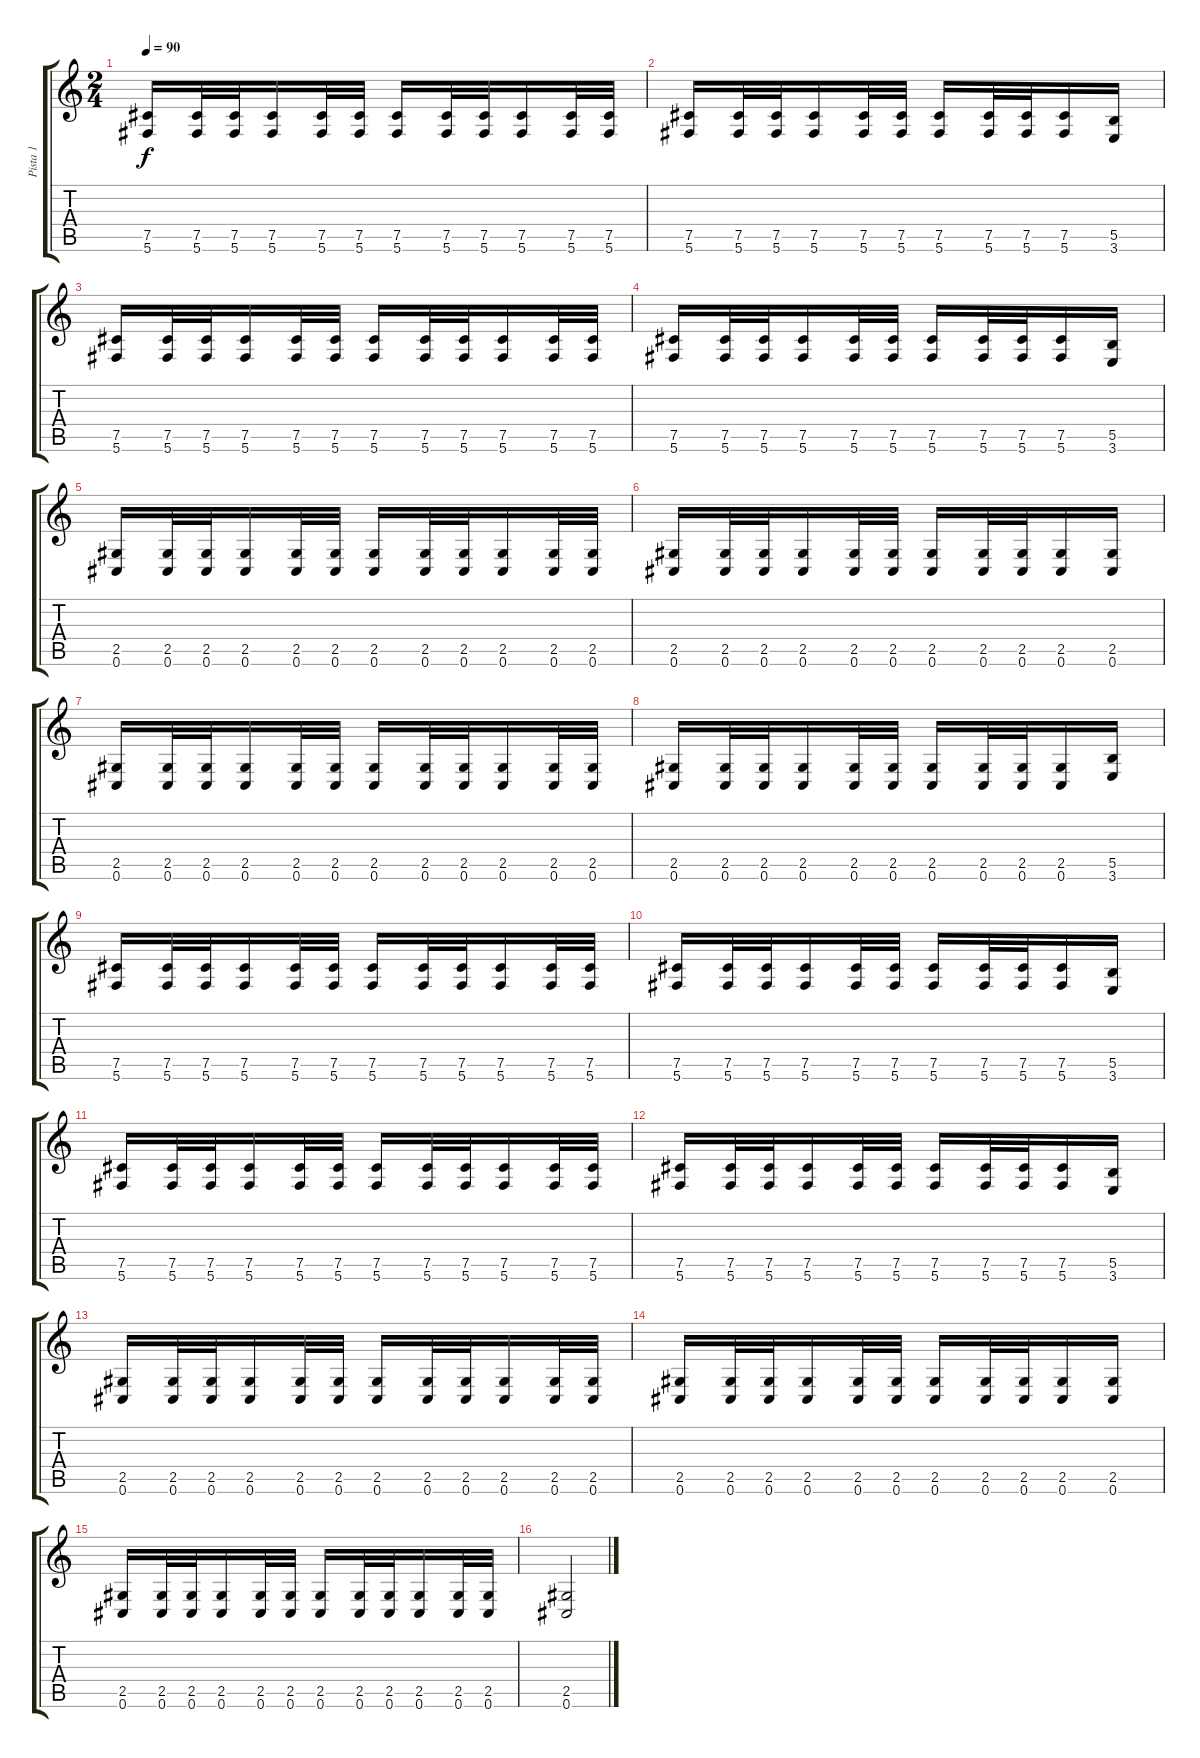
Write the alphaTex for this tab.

\track ("Pista 1" "Pista 1") {instrument distortionguitar}
\staff {score tabs}
\tuning (Db4 Ab3 E3 B2 Gb2 Db2) {hide}
\ts (2 4)
\tempo 90
\clef g2
\ks c
(7.5 5.6).16{dy f} (7.5 5.6).32 (7.5 5.6).32 (7.5 5.6).16 (7.5 5.6).32 (7.5 5.6).32 (7.5 5.6).16 (7.5 5.6).32 (7.5 5.6).32 (7.5 5.6).16 (7.5 5.6).32 (7.5 5.6).32 |
(7.5 5.6).16 (7.5 5.6).32 (7.5 5.6).32 (7.5 5.6).16 (7.5 5.6).32 (7.5 5.6).32 (7.5 5.6).16 (7.5 5.6).32 (7.5 5.6).32 (7.5 5.6).16 (5.5 3.6).16 |
(7.5 5.6).16 (7.5 5.6).32 (7.5 5.6).32 (7.5 5.6).16 (7.5 5.6).32 (7.5 5.6).32 (7.5 5.6).16 (7.5 5.6).32 (7.5 5.6).32 (7.5 5.6).16 (7.5 5.6).32 (7.5 5.6).32 |
(7.5 5.6).16 (7.5 5.6).32 (7.5 5.6).32 (7.5 5.6).16 (7.5 5.6).32 (7.5 5.6).32 (7.5 5.6).16 (7.5 5.6).32 (7.5 5.6).32 (7.5 5.6).16 (5.5 3.6).16 |
(2.5 0.6).16 (2.5 0.6).32 (2.5 0.6).32 (2.5 0.6).16 (2.5 0.6).32 (2.5 0.6).32 (2.5 0.6).16 (2.5 0.6).32 (2.5 0.6).32 (2.5 0.6).16 (2.5 0.6).32 (2.5 0.6).32 |
(2.5 0.6).16 (2.5 0.6).32 (2.5 0.6).32 (2.5 0.6).16 (2.5 0.6).32 (2.5 0.6).32 (2.5 0.6).16 (2.5 0.6).32 (2.5 0.6).32 (2.5 0.6).16 (2.5 0.6).16 |
(2.5 0.6).16 (2.5 0.6).32 (2.5 0.6).32 (2.5 0.6).16 (2.5 0.6).32 (2.5 0.6).32 (2.5 0.6).16 (2.5 0.6).32 (2.5 0.6).32 (2.5 0.6).16 (2.5 0.6).32 (2.5 0.6).32 |
(2.5 0.6).16 (2.5 0.6).32 (2.5 0.6).32 (2.5 0.6).16 (2.5 0.6).32 (2.5 0.6).32 (2.5 0.6).16 (2.5 0.6).32 (2.5 0.6).32 (2.5 0.6).16 (5.5 3.6).16 |
(7.5 5.6).16 (7.5 5.6).32 (7.5 5.6).32 (7.5 5.6).16 (7.5 5.6).32 (7.5 5.6).32 (7.5 5.6).16 (7.5 5.6).32 (7.5 5.6).32 (7.5 5.6).16 (7.5 5.6).32 (7.5 5.6).32 |
(7.5 5.6).16 (7.5 5.6).32 (7.5 5.6).32 (7.5 5.6).16 (7.5 5.6).32 (7.5 5.6).32 (7.5 5.6).16 (7.5 5.6).32 (7.5 5.6).32 (7.5 5.6).16 (5.5 3.6).16 |
(7.5 5.6).16 (7.5 5.6).32 (7.5 5.6).32 (7.5 5.6).16 (7.5 5.6).32 (7.5 5.6).32 (7.5 5.6).16 (7.5 5.6).32 (7.5 5.6).32 (7.5 5.6).16 (7.5 5.6).32 (7.5 5.6).32 |
(7.5 5.6).16 (7.5 5.6).32 (7.5 5.6).32 (7.5 5.6).16 (7.5 5.6).32 (7.5 5.6).32 (7.5 5.6).16 (7.5 5.6).32 (7.5 5.6).32 (7.5 5.6).16 (5.5 3.6).16 |
(2.5 0.6).16 (2.5 0.6).32 (2.5 0.6).32 (2.5 0.6).16 (2.5 0.6).32 (2.5 0.6).32 (2.5 0.6).16 (2.5 0.6).32 (2.5 0.6).32 (2.5 0.6).16 (2.5 0.6).32 (2.5 0.6).32 |
(2.5 0.6).16 (2.5 0.6).32 (2.5 0.6).32 (2.5 0.6).16 (2.5 0.6).32 (2.5 0.6).32 (2.5 0.6).16 (2.5 0.6).32 (2.5 0.6).32 (2.5 0.6).16 (2.5 0.6).16 |
(2.5 0.6).16 (2.5 0.6).32 (2.5 0.6).32 (2.5 0.6).16 (2.5 0.6).32 (2.5 0.6).32 (2.5 0.6).16 (2.5 0.6).32 (2.5 0.6).32 (2.5 0.6).16 (2.5 0.6).32 (2.5 0.6).32 |
(2.5 0.6).2
